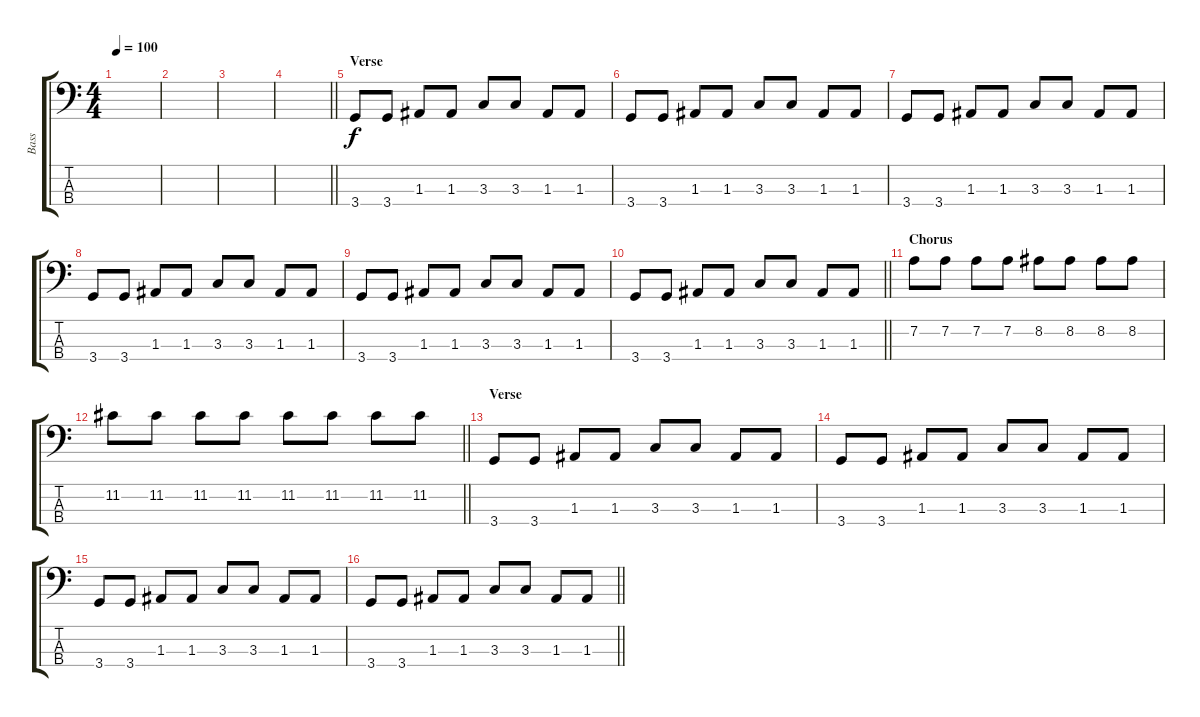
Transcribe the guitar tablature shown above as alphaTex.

\track ("Bass" "Bass") {instrument electricbassfinger}
\staff {score tabs}
\tuning (G2 D2 A1 E1) {hide}
\ts (4 4)
\tempo 100
\clef f4
\ks c
|
|
|
\barLineRight lightlight
|
\section ("" "Verse")
3.4.8 3.4.8 1.3.8 1.3.8 3.3.8 3.3.8 1.3.8 1.3.8 |
3.4.8 3.4.8 1.3.8 1.3.8 3.3.8 3.3.8 1.3.8 1.3.8 |
3.4.8 3.4.8 1.3.8 1.3.8 3.3.8 3.3.8 1.3.8 1.3.8 |
3.4.8 3.4.8 1.3.8 1.3.8 3.3.8 3.3.8 1.3.8 1.3.8 |
3.4.8 3.4.8 1.3.8 1.3.8 3.3.8 3.3.8 1.3.8 1.3.8 |
\barLineRight lightlight
3.4.8 3.4.8 1.3.8 1.3.8 3.3.8 3.3.8 1.3.8 1.3.8 |
\section ("" "Chorus")
7.2.8 7.2.8 7.2.8 7.2.8 8.2.8 8.2.8 8.2.8 8.2.8 |
\barLineRight lightlight
11.2.8 11.2.8 11.2.8 11.2.8 11.2.8 11.2.8 11.2.8 11.2.8 |
\section ("" "Verse")
3.4.8 3.4.8 1.3.8 1.3.8 3.3.8 3.3.8 1.3.8 1.3.8 |
3.4.8 3.4.8 1.3.8 1.3.8 3.3.8 3.3.8 1.3.8 1.3.8 |
3.4.8 3.4.8 1.3.8 1.3.8 3.3.8 3.3.8 1.3.8 1.3.8 |
\barLineRight lightlight
3.4.8 3.4.8 1.3.8 1.3.8 3.3.8 3.3.8 1.3.8 1.3.8
